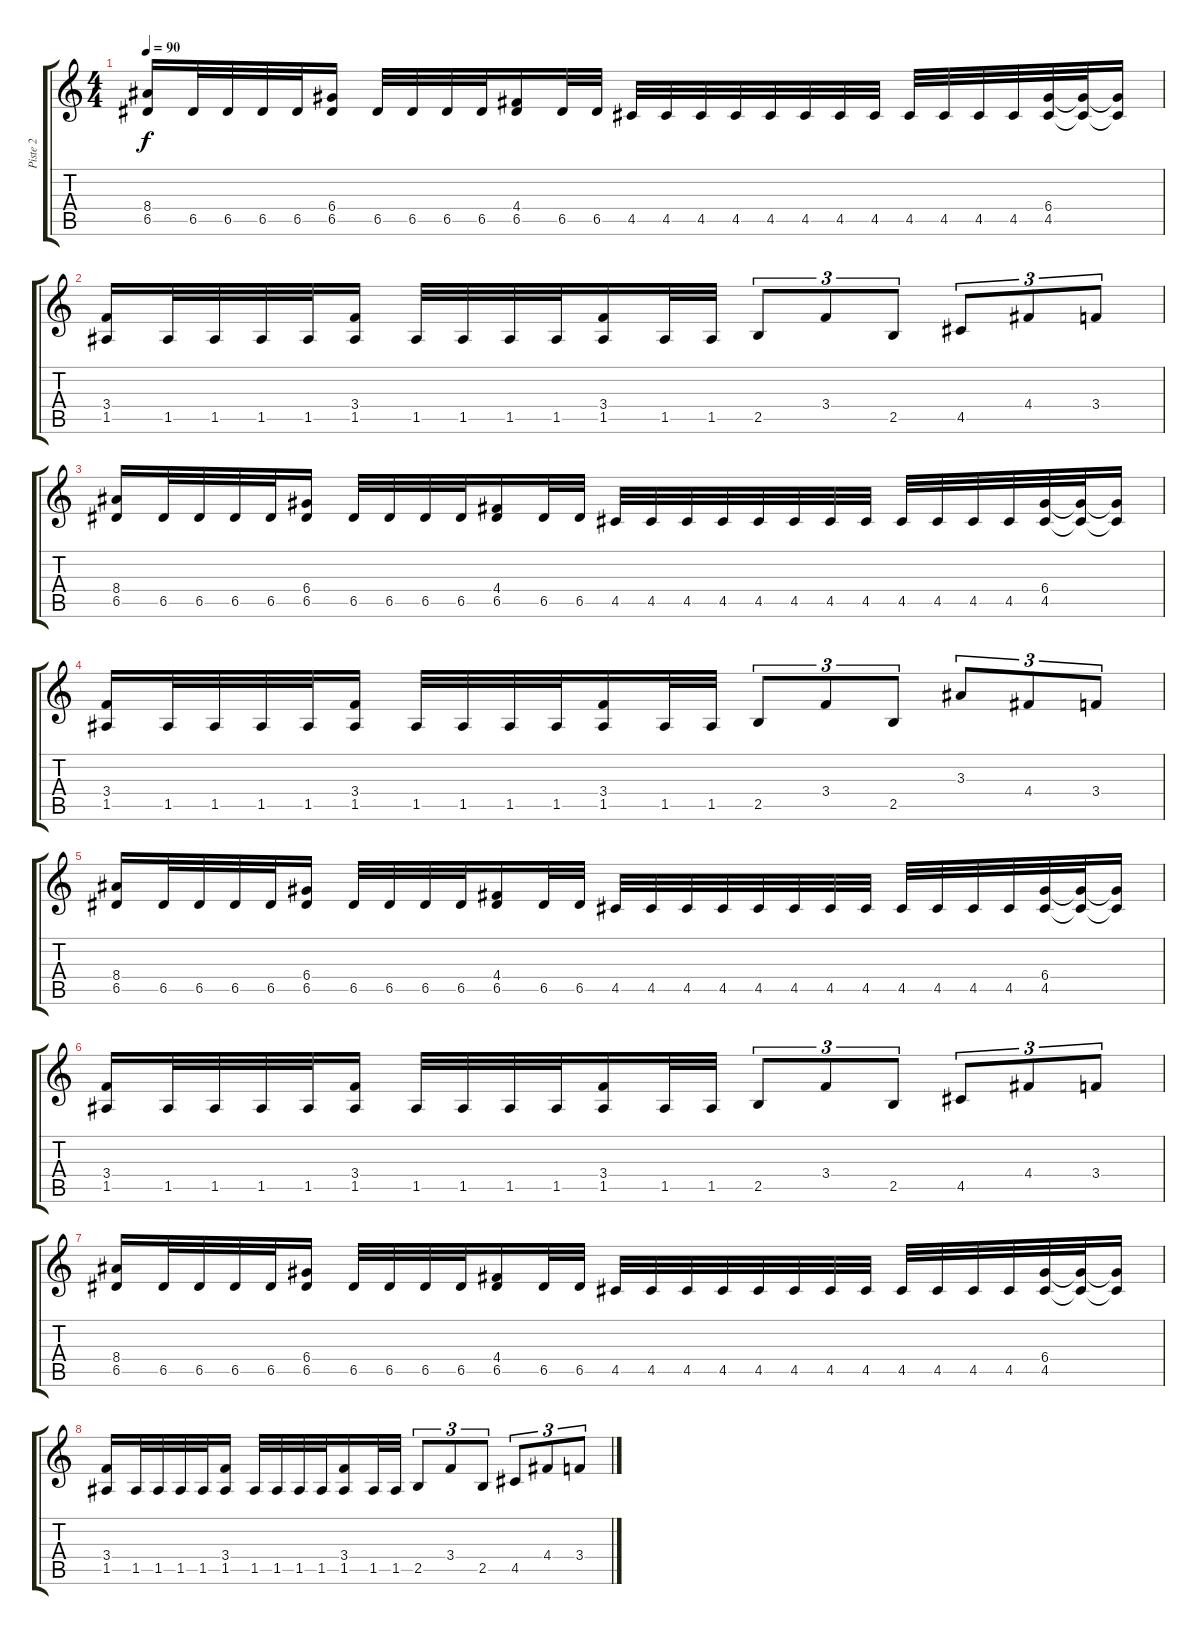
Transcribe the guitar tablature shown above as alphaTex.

\track ("Piste 2" "Piste 2") {instrument distortionguitar}
\staff {score tabs}
\tuning (E4 B3 G3 D3 A2 E2) {hide}
\ts (4 4)
\tempo 90
\clef g2
\ks c
(8.4 6.5).16{dy f instrument distortionguitar} 6.5.32 6.5.32 6.5.32 6.5.32 (6.4 6.5).16 6.5.32 6.5.32 6.5.32 6.5.32 (4.4 6.5).16 6.5.32 6.5.32 4.5.32 4.5.32 4.5.32 4.5.32 4.5.32 4.5.32 4.5.32 4.5.32 4.5.32 4.5.32 4.5.32 4.5.32 (6.4 4.5).32 (6.4{t} 4.5{t}).32 (6.4{t} 4.5{t}).16 |
(3.4 1.5).16 1.5.32 1.5.32 1.5.32 1.5.32 (3.4 1.5).16 1.5.32 1.5.32 1.5.32 1.5.32 (3.4 1.5).16 1.5.32 1.5.32 2.5.8{tu (3 2)} 3.4.8{tu (3 2)} 2.5.8{tu (3 2)} 4.5.8{tu (3 2)} 4.4.8{tu (3 2)} 3.4.8{tu (3 2)} |
(8.4 6.5).16 6.5.32 6.5.32 6.5.32 6.5.32 (6.4 6.5).16 6.5.32 6.5.32 6.5.32 6.5.32 (4.4 6.5).16 6.5.32 6.5.32 4.5.32 4.5.32 4.5.32 4.5.32 4.5.32 4.5.32 4.5.32 4.5.32 4.5.32 4.5.32 4.5.32 4.5.32 (6.4 4.5).32 (6.4{t} 4.5{t}).32 (6.4{t} 4.5{t}).16 |
(3.4 1.5).16 1.5.32 1.5.32 1.5.32 1.5.32 (3.4 1.5).16 1.5.32 1.5.32 1.5.32 1.5.32 (3.4 1.5).16 1.5.32 1.5.32 2.5.8{tu (3 2)} 3.4.8{tu (3 2)} 2.5.8{tu (3 2)} 3.3.8{tu (3 2)} 4.4.8{tu (3 2)} 3.4.8{tu (3 2)} |
(8.4 6.5).16 6.5.32 6.5.32 6.5.32 6.5.32 (6.4 6.5).16 6.5.32 6.5.32 6.5.32 6.5.32 (4.4 6.5).16 6.5.32 6.5.32 4.5.32 4.5.32 4.5.32 4.5.32 4.5.32 4.5.32 4.5.32 4.5.32 4.5.32 4.5.32 4.5.32 4.5.32 (6.4 4.5).32 (6.4{t} 4.5{t}).32 (6.4{t} 4.5{t}).16 |
(3.4 1.5).16 1.5.32 1.5.32 1.5.32 1.5.32 (3.4 1.5).16 1.5.32 1.5.32 1.5.32 1.5.32 (3.4 1.5).16 1.5.32 1.5.32 2.5.8{tu (3 2)} 3.4.8{tu (3 2)} 2.5.8{tu (3 2)} 4.5.8{tu (3 2)} 4.4.8{tu (3 2)} 3.4.8{tu (3 2)} |
(8.4 6.5).16 6.5.32 6.5.32 6.5.32 6.5.32 (6.4 6.5).16 6.5.32 6.5.32 6.5.32 6.5.32 (4.4 6.5).16 6.5.32 6.5.32 4.5.32 4.5.32 4.5.32 4.5.32 4.5.32 4.5.32 4.5.32 4.5.32 4.5.32 4.5.32 4.5.32 4.5.32 (6.4 4.5).32 (6.4{t} 4.5{t}).32 (6.4{t} 4.5{t}).16 |
(3.4 1.5).16 1.5.32 1.5.32 1.5.32 1.5.32 (3.4 1.5).16 1.5.32 1.5.32 1.5.32 1.5.32 (3.4 1.5).16 1.5.32 1.5.32 2.5.8{tu (3 2)} 3.4.8{tu (3 2)} 2.5.8{tu (3 2)} 4.5.8{tu (3 2)} 4.4.8{tu (3 2)} 3.4.8{tu (3 2)}
